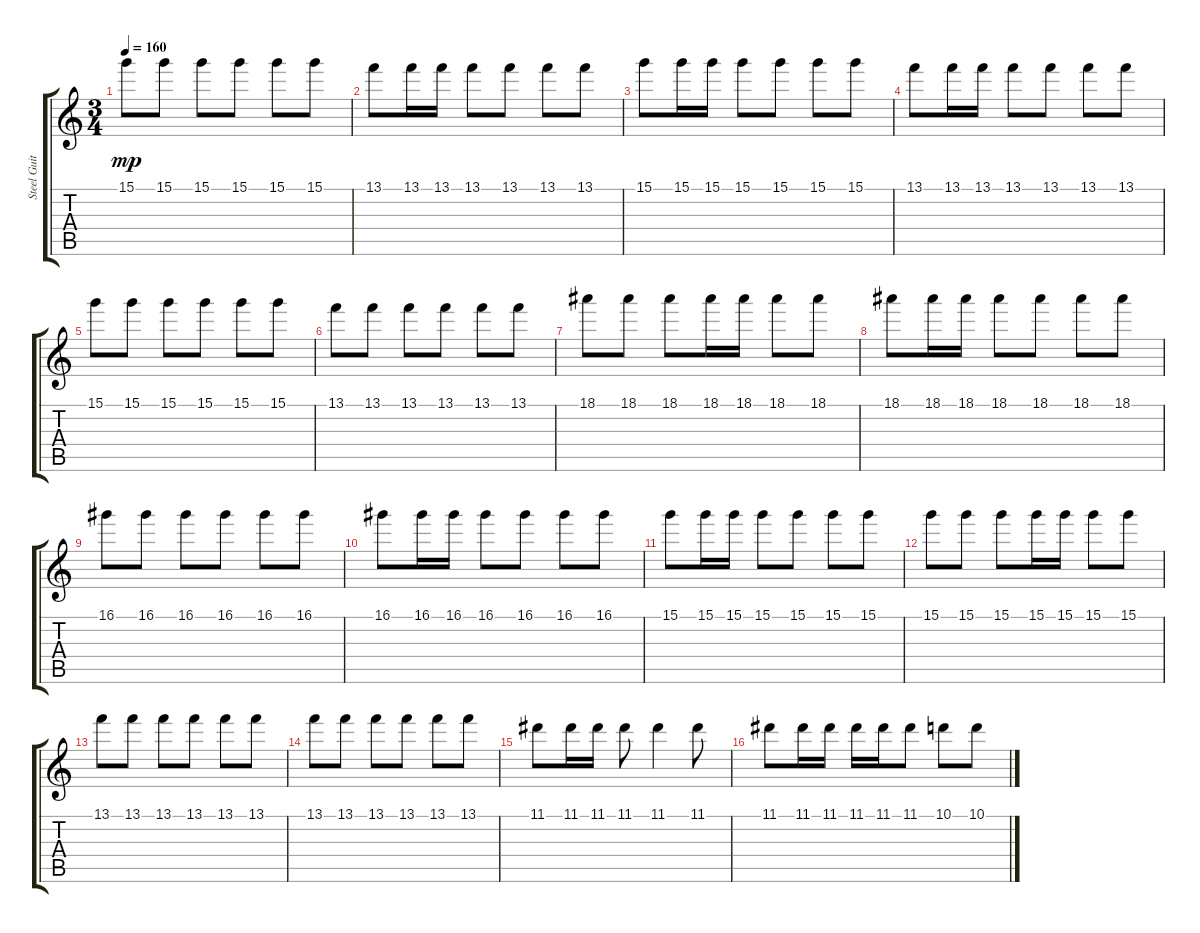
\track ("Steel Guitar High" "Steel Guit") {instrument acousticguitarsteel}
\staff {score tabs}
\tuning (E4 B3 G3 D3 A2 E2) {hide}
\ts (3 4)
\tempo 160
\clef g2
\ks c
15.1.8{dy mp} 15.1.8 15.1.8 15.1.8 15.1.8 15.1.8 |
13.1.8 13.1.16 13.1.16 13.1.8 13.1.8 13.1.8 13.1.8 |
15.1.8 15.1.16 15.1.16 15.1.8 15.1.8 15.1.8 15.1.8 |
13.1.8 13.1.16 13.1.16 13.1.8 13.1.8 13.1.8 13.1.8 |
15.1.8 15.1.8 15.1.8 15.1.8 15.1.8 15.1.8 |
13.1.8 13.1.8 13.1.8 13.1.8 13.1.8 13.1.8 |
18.1.8 18.1.8 18.1.8 18.1.16 18.1.16 18.1.8 18.1.8 |
18.1.8 18.1.16 18.1.16 18.1.8 18.1.8 18.1.8 18.1.8 |
16.1.8 16.1.8 16.1.8 16.1.8 16.1.8 16.1.8 |
16.1.8 16.1.16 16.1.16 16.1.8 16.1.8 16.1.8 16.1.8 |
15.1.8 15.1.16 15.1.16 15.1.8 15.1.8 15.1.8 15.1.8 |
15.1.8 15.1.8 15.1.8 15.1.16 15.1.16 15.1.8 15.1.8 |
13.1.8 13.1.8 13.1.8 13.1.8 13.1.8 13.1.8 |
13.1.8 13.1.8 13.1.8 13.1.8 13.1.8 13.1.8 |
11.1.8 11.1.16 11.1.16 11.1.8 11.1.4 11.1.8 |
11.1.8 11.1.16 11.1.16 11.1.16 11.1.16 11.1.8 10.1.8 10.1.8
